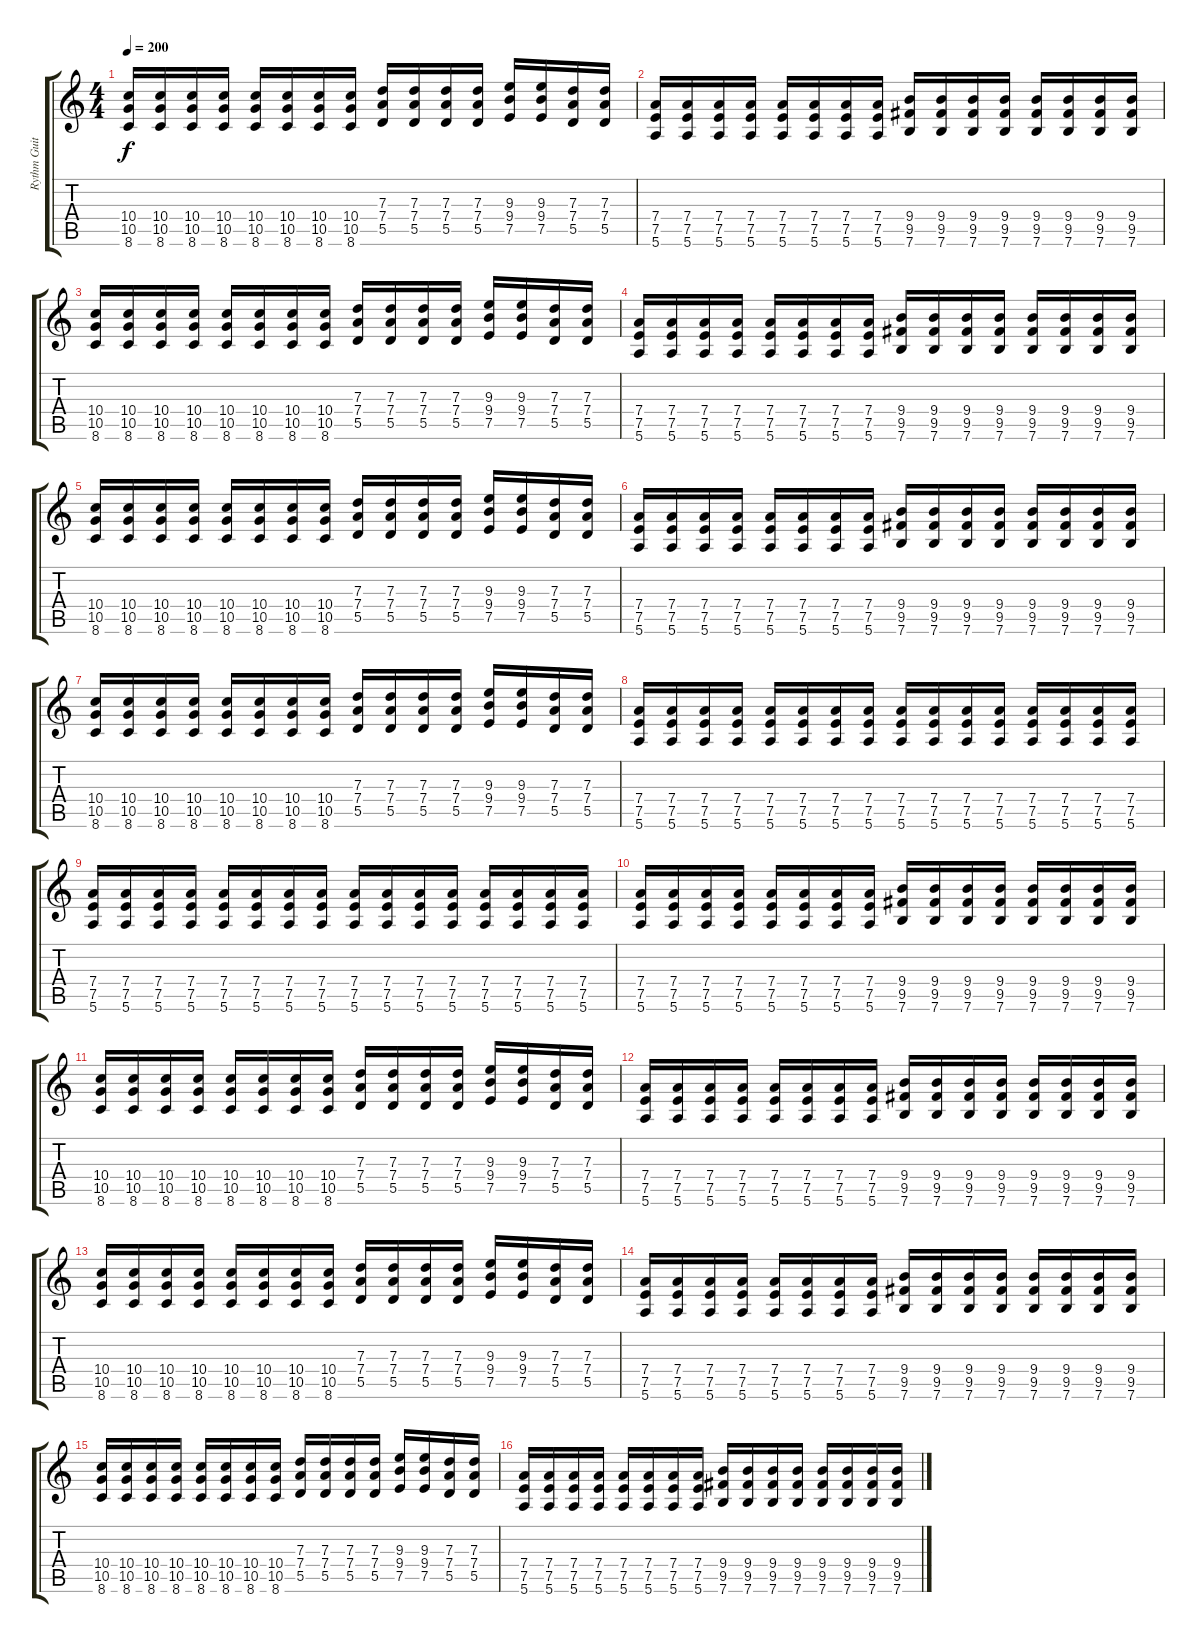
\track ("Rythm Guitar" "Rythm Guit") {instrument overdrivenguitar}
\staff {score tabs}
\tuning (E4 B3 G3 D3 A2 E2) {hide}
\ts (4 4)
\tempo 200
\clef g2
\ks c
(10.4 10.5 8.6).16{dy f} (10.4 10.5 8.6).16 (10.4 10.5 8.6).16 (10.4 10.5 8.6).16 (10.4 10.5 8.6).16 (10.4 10.5 8.6).16 (10.4 10.5 8.6).16 (10.4 10.5 8.6).16 (7.3 7.4 5.5).16 (7.3 7.4 5.5).16 (7.3 7.4 5.5).16 (7.3 7.4 5.5).16 (9.3 9.4 7.5).16 (9.3 9.4 7.5).16 (7.3 7.4 5.5).16 (7.3 7.4 5.5).16 |
(7.4 7.5 5.6).16 (7.4 7.5 5.6).16 (7.4 7.5 5.6).16 (7.4 7.5 5.6).16 (7.4 7.5 5.6).16 (7.4 7.5 5.6).16 (7.4 7.5 5.6).16 (7.4 7.5 5.6).16 (9.4 9.5 7.6).16 (9.4 9.5 7.6).16 (9.4 9.5 7.6).16 (9.4 9.5 7.6).16 (9.4 9.5 7.6).16 (9.4 9.5 7.6).16 (9.4 9.5 7.6).16 (9.4 9.5 7.6).16 |
(10.4 10.5 8.6).16 (10.4 10.5 8.6).16 (10.4 10.5 8.6).16 (10.4 10.5 8.6).16 (10.4 10.5 8.6).16 (10.4 10.5 8.6).16 (10.4 10.5 8.6).16 (10.4 10.5 8.6).16 (7.3 7.4 5.5).16 (7.3 7.4 5.5).16 (7.3 7.4 5.5).16 (7.3 7.4 5.5).16 (9.3 9.4 7.5).16 (9.3 9.4 7.5).16 (7.3 7.4 5.5).16 (7.3 7.4 5.5).16 |
(7.4 7.5 5.6).16 (7.4 7.5 5.6).16 (7.4 7.5 5.6).16 (7.4 7.5 5.6).16 (7.4 7.5 5.6).16 (7.4 7.5 5.6).16 (7.4 7.5 5.6).16 (7.4 7.5 5.6).16 (9.4 9.5 7.6).16 (9.4 9.5 7.6).16 (9.4 9.5 7.6).16 (9.4 9.5 7.6).16 (9.4 9.5 7.6).16 (9.4 9.5 7.6).16 (9.4 9.5 7.6).16 (9.4 9.5 7.6).16 |
(10.4 10.5 8.6).16 (10.4 10.5 8.6).16 (10.4 10.5 8.6).16 (10.4 10.5 8.6).16 (10.4 10.5 8.6).16 (10.4 10.5 8.6).16 (10.4 10.5 8.6).16 (10.4 10.5 8.6).16 (7.3 7.4 5.5).16 (7.3 7.4 5.5).16 (7.3 7.4 5.5).16 (7.3 7.4 5.5).16 (9.3 9.4 7.5).16 (9.3 9.4 7.5).16 (7.3 7.4 5.5).16 (7.3 7.4 5.5).16 |
(7.4 7.5 5.6).16 (7.4 7.5 5.6).16 (7.4 7.5 5.6).16 (7.4 7.5 5.6).16 (7.4 7.5 5.6).16 (7.4 7.5 5.6).16 (7.4 7.5 5.6).16 (7.4 7.5 5.6).16 (9.4 9.5 7.6).16 (9.4 9.5 7.6).16 (9.4 9.5 7.6).16 (9.4 9.5 7.6).16 (9.4 9.5 7.6).16 (9.4 9.5 7.6).16 (9.4 9.5 7.6).16 (9.4 9.5 7.6).16 |
(10.4 10.5 8.6).16 (10.4 10.5 8.6).16 (10.4 10.5 8.6).16 (10.4 10.5 8.6).16 (10.4 10.5 8.6).16 (10.4 10.5 8.6).16 (10.4 10.5 8.6).16 (10.4 10.5 8.6).16 (7.3 7.4 5.5).16 (7.3 7.4 5.5).16 (7.3 7.4 5.5).16 (7.3 7.4 5.5).16 (9.3 9.4 7.5).16 (9.3 9.4 7.5).16 (7.3 7.4 5.5).16 (7.3 7.4 5.5).16 |
(7.4 7.5 5.6).16 (7.4 7.5 5.6).16 (7.4 7.5 5.6).16 (7.4 7.5 5.6).16 (7.4 7.5 5.6).16 (7.4 7.5 5.6).16 (7.4 7.5 5.6).16 (7.4 7.5 5.6).16 (7.4 7.5 5.6).16 (7.4 7.5 5.6).16 (7.4 7.5 5.6).16 (7.4 7.5 5.6).16 (7.4 7.5 5.6).16 (7.4 7.5 5.6).16 (7.4 7.5 5.6).16 (7.4 7.5 5.6).16 |
(7.4 7.5 5.6).16 (7.4 7.5 5.6).16 (7.4 7.5 5.6).16 (7.4 7.5 5.6).16 (7.4 7.5 5.6).16 (7.4 7.5 5.6).16 (7.4 7.5 5.6).16 (7.4 7.5 5.6).16 (7.4 7.5 5.6).16 (7.4 7.5 5.6).16 (7.4 7.5 5.6).16 (7.4 7.5 5.6).16 (7.4 7.5 5.6).16 (7.4 7.5 5.6).16 (7.4 7.5 5.6).16 (7.4 7.5 5.6).16 |
(7.4 7.5 5.6).16 (7.4 7.5 5.6).16 (7.4 7.5 5.6).16 (7.4 7.5 5.6).16 (7.4 7.5 5.6).16 (7.4 7.5 5.6).16 (7.4 7.5 5.6).16 (7.4 7.5 5.6).16 (9.4 9.5 7.6).16 (9.4 9.5 7.6).16 (9.4 9.5 7.6).16 (9.4 9.5 7.6).16 (9.4 9.5 7.6).16 (9.4 9.5 7.6).16 (9.4 9.5 7.6).16 (9.4 9.5 7.6).16 |
(10.4 10.5 8.6).16 (10.4 10.5 8.6).16 (10.4 10.5 8.6).16 (10.4 10.5 8.6).16 (10.4 10.5 8.6).16 (10.4 10.5 8.6).16 (10.4 10.5 8.6).16 (10.4 10.5 8.6).16 (7.3 7.4 5.5).16 (7.3 7.4 5.5).16 (7.3 7.4 5.5).16 (7.3 7.4 5.5).16 (9.3 9.4 7.5).16 (9.3 9.4 7.5).16 (7.3 7.4 5.5).16 (7.3 7.4 5.5).16 |
(7.4 7.5 5.6).16 (7.4 7.5 5.6).16 (7.4 7.5 5.6).16 (7.4 7.5 5.6).16 (7.4 7.5 5.6).16 (7.4 7.5 5.6).16 (7.4 7.5 5.6).16 (7.4 7.5 5.6).16 (9.4 9.5 7.6).16 (9.4 9.5 7.6).16 (9.4 9.5 7.6).16 (9.4 9.5 7.6).16 (9.4 9.5 7.6).16 (9.4 9.5 7.6).16 (9.4 9.5 7.6).16 (9.4 9.5 7.6).16 |
(10.4 10.5 8.6).16 (10.4 10.5 8.6).16 (10.4 10.5 8.6).16 (10.4 10.5 8.6).16 (10.4 10.5 8.6).16 (10.4 10.5 8.6).16 (10.4 10.5 8.6).16 (10.4 10.5 8.6).16 (7.3 7.4 5.5).16 (7.3 7.4 5.5).16 (7.3 7.4 5.5).16 (7.3 7.4 5.5).16 (9.3 9.4 7.5).16 (9.3 9.4 7.5).16 (7.3 7.4 5.5).16 (7.3 7.4 5.5).16 |
(7.4 7.5 5.6).16 (7.4 7.5 5.6).16 (7.4 7.5 5.6).16 (7.4 7.5 5.6).16 (7.4 7.5 5.6).16 (7.4 7.5 5.6).16 (7.4 7.5 5.6).16 (7.4 7.5 5.6).16 (9.4 9.5 7.6).16 (9.4 9.5 7.6).16 (9.4 9.5 7.6).16 (9.4 9.5 7.6).16 (9.4 9.5 7.6).16 (9.4 9.5 7.6).16 (9.4 9.5 7.6).16 (9.4 9.5 7.6).16 |
(10.4 10.5 8.6).16 (10.4 10.5 8.6).16 (10.4 10.5 8.6).16 (10.4 10.5 8.6).16 (10.4 10.5 8.6).16 (10.4 10.5 8.6).16 (10.4 10.5 8.6).16 (10.4 10.5 8.6).16 (7.3 7.4 5.5).16 (7.3 7.4 5.5).16 (7.3 7.4 5.5).16 (7.3 7.4 5.5).16 (9.3 9.4 7.5).16 (9.3 9.4 7.5).16 (7.3 7.4 5.5).16 (7.3 7.4 5.5).16 |
(7.4 7.5 5.6).16 (7.4 7.5 5.6).16 (7.4 7.5 5.6).16 (7.4 7.5 5.6).16 (7.4 7.5 5.6).16 (7.4 7.5 5.6).16 (7.4 7.5 5.6).16 (7.4 7.5 5.6).16 (9.4 9.5 7.6).16 (9.4 9.5 7.6).16 (9.4 9.5 7.6).16 (9.4 9.5 7.6).16 (9.4 9.5 7.6).16 (9.4 9.5 7.6).16 (9.4 9.5 7.6).16 (9.4 9.5 7.6).16
